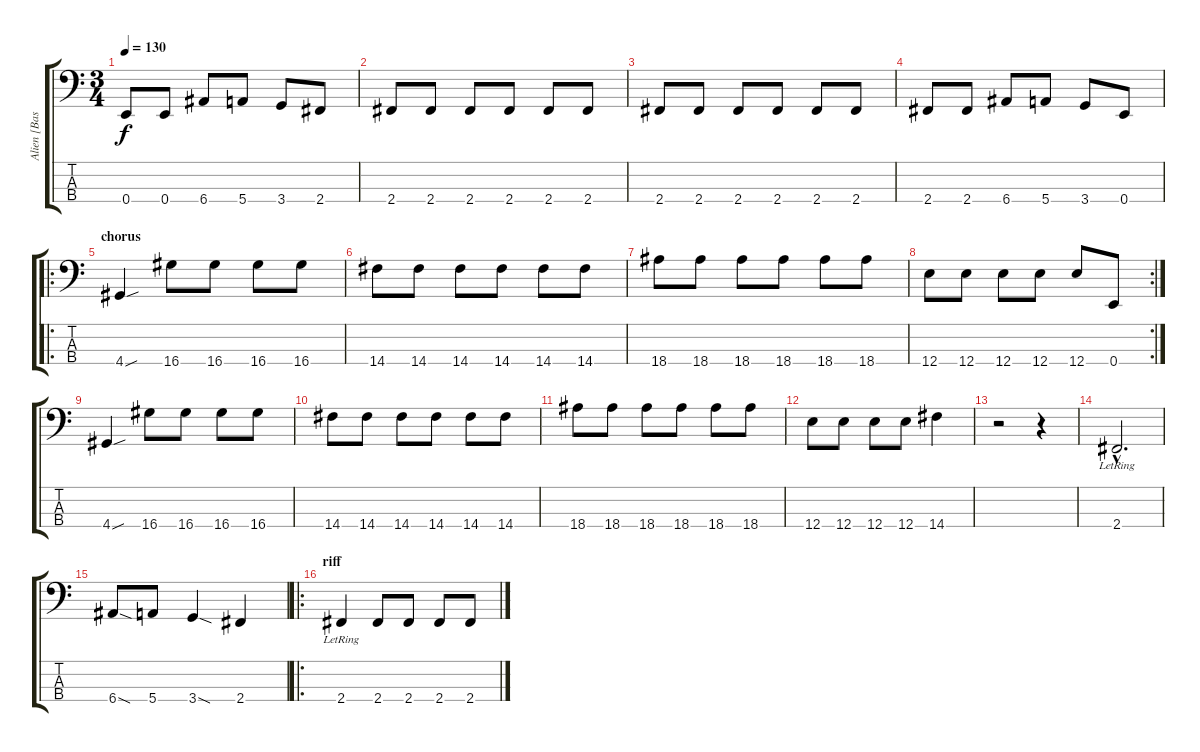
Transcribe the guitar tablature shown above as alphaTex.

\track ("Alien [Bass]" "Alien [Bas") {instrument electricbasspick}
\staff {score tabs}
\tuning (G2 D2 A1 E1) {hide}
\ts (3 4)
\tempo 130
\clef f4
\ks c
0.4.8{dy f} 0.4.8 6.4.8 5.4.8 3.4.8 2.4.8 |
2.4.8 2.4.8 2.4.8 2.4.8 2.4.8 2.4.8 |
2.4.8 2.4.8 2.4.8 2.4.8 2.4.8 2.4.8 |
2.4.8 2.4.8 6.4.8 5.4.8 3.4.8 0.4.8 |
\ro
\section ("" "chorus")
4.4{sou}.4 16.4.8 16.4.8 16.4.8 16.4.8 |
14.4.8 14.4.8 14.4.8 14.4.8 14.4.8 14.4.8 |
18.4.8 18.4.8 18.4.8 18.4.8 18.4.8 18.4.8 |
\rc 2
12.4.8 12.4.8 12.4.8 12.4.8 12.4.8 0.4.8 |
4.4{sou}.4 16.4.8 16.4.8 16.4.8 16.4.8 |
14.4.8 14.4.8 14.4.8 14.4.8 14.4.8 14.4.8 |
18.4.8 18.4.8 18.4.8 18.4.8 18.4.8 18.4.8 |
12.4.8 12.4.8 12.4.8 12.4.8 14.4.4 |
r.2 r.4 |
2.4{hac lr}.2{d} |
6.4{sod}.8 5.4.8 3.4{sod}.4 2.4.4 |
\ro
\section ("" "riff")
2.4{lr}.4 2.4.8 2.4.8 2.4.8 2.4.8
